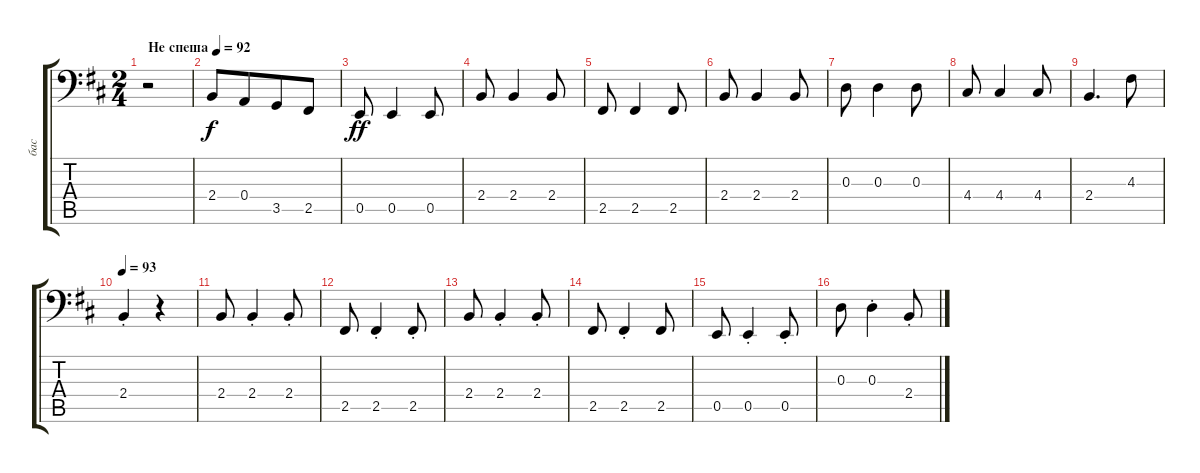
\track ("бас" "бас") {instrument electricbassfinger}
\staff {score tabs}
\tuning (D6 G2 D2 A1 E1 C-1) {hide}
\ts (2 4)
\tempo (92 "Не спеша")
\clef f4
\ks bminor
r.2{dy f instrument electricbassfinger} |
2.4.8 0.4.8{beam merge} 3.5.8 2.5.8 |
0.5.8{dy ff} 0.5.4 0.5.8 |
2.4.8 2.4.4 2.4.8 |
2.5.8 2.5.4 2.5.8 |
2.4.8 2.4.4 2.4.8 |
0.3.8 0.3.4 0.3.8 |
4.4.8 4.4.4 4.4.8 |
2.4.4{d} 4.3.8 |
\tempo 93
2.4{st}.4 r.4 |
2.4.8 2.4{st}.4 2.4{st}.8 |
2.5.8 2.5{st}.4 2.5{st}.8 |
2.4.8 2.4{st}.4 2.4{st}.8 |
2.5.8 2.5{st}.4 2.5.8 |
0.5.8 0.5{st}.4 0.5{st}.8 |
0.3.8 0.3{st}.4 2.4{st}.8
